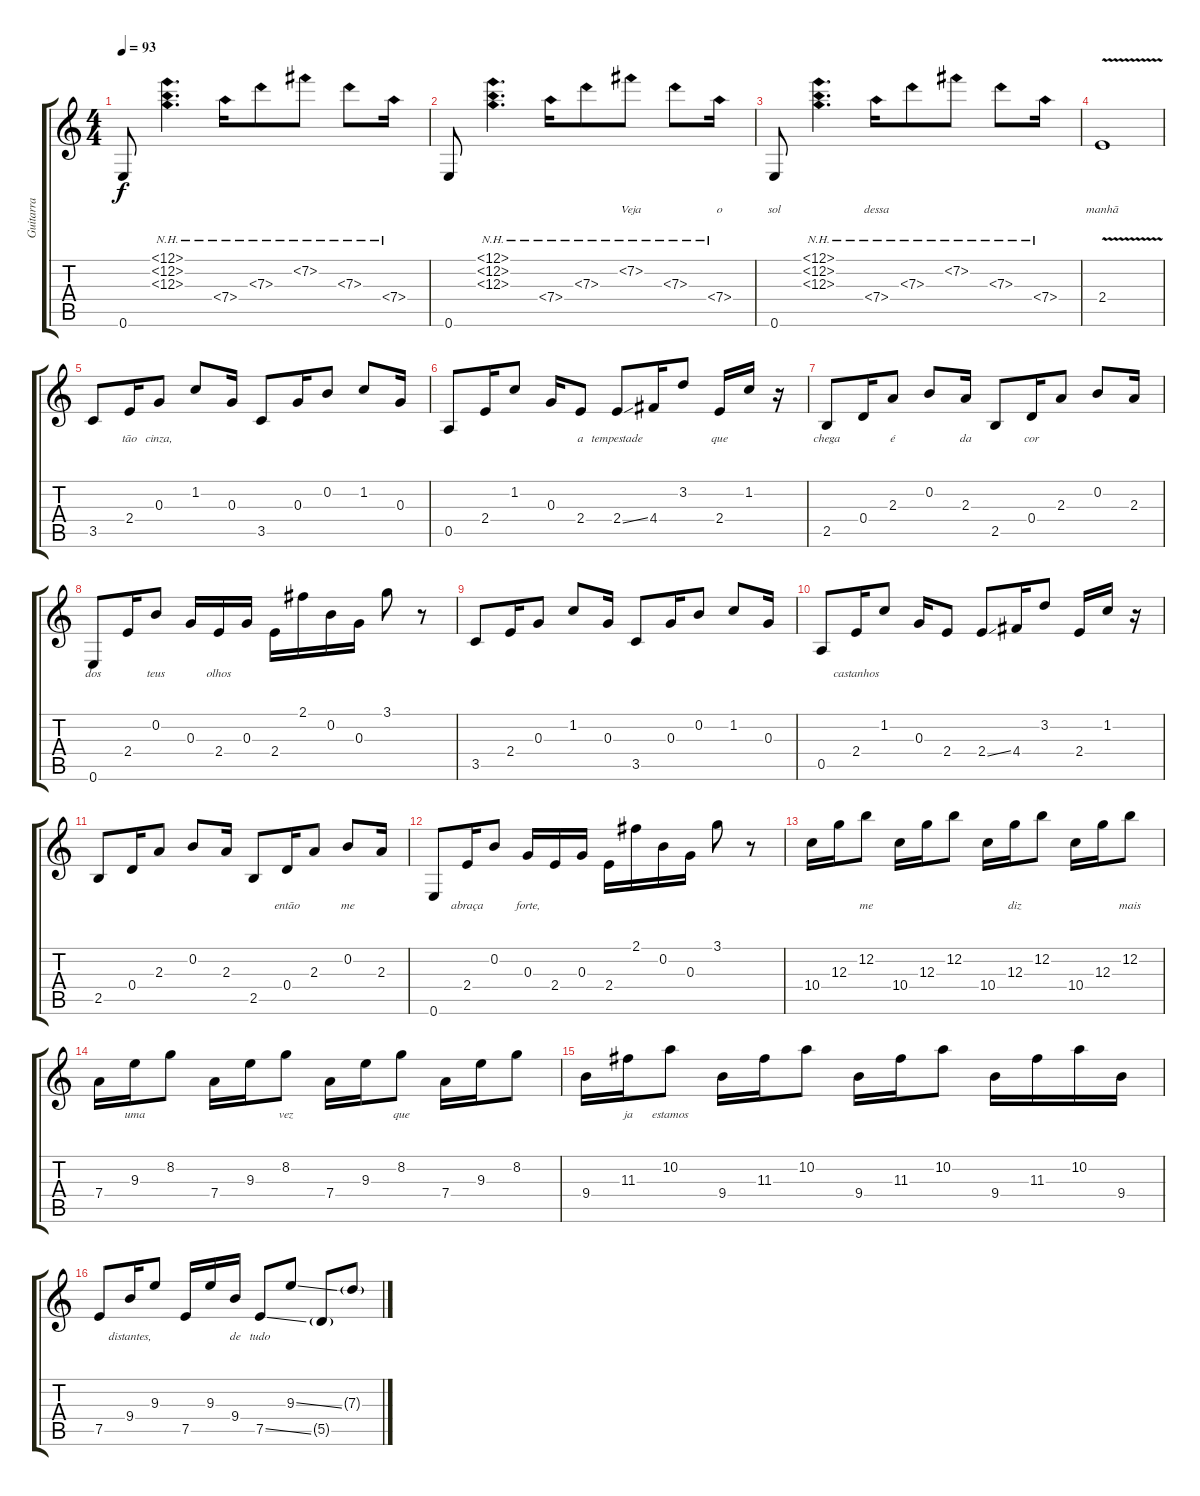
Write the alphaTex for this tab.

\track ("Guitarra" "Guitarra") {instrument acousticguitarnylon}
\staff {score tabs}
\tuning (E4 B3 G3 D3 A2 E2) {hide}
\ts (4 4)
\tempo 93
\clef g2
\ks c
0.6.8{lyrics (0 "") lyrics (1 "") lyrics (2 "") lyrics (3 "") lyrics (4 "") dy f} (12.1{nh} 12.2{nh} 12.3{nh}).4{d lyrics (0 "") lyrics (1 "") lyrics (2 "") lyrics (3 "") lyrics (4 "")} 7.4{nh}.16{lyrics (0 "") lyrics (1 "") lyrics (2 "") lyrics (3 "") lyrics (4 "")} 7.3{nh}.8{lyrics (0 "") lyrics (1 "") lyrics (2 "") lyrics (3 "") lyrics (4 "")} 7.2{nh}.8{lyrics (0 "") lyrics (1 "") lyrics (2 "") lyrics (3 "") lyrics (4 "")} 7.3{nh}.8{lyrics (0 "") lyrics (1 "") lyrics (2 "") lyrics (3 "") lyrics (4 "")} 7.4{nh}.16{lyrics (0 "") lyrics (1 "") lyrics (2 "") lyrics (3 "") lyrics (4 "")} |
0.6.8{lyrics (0 "") lyrics (1 "") lyrics (2 "") lyrics (3 "") lyrics (4 "")} (12.1{nh} 12.2{nh} 12.3{nh}).4{d lyrics (0 "") lyrics (1 "") lyrics (2 "") lyrics (3 "") lyrics (4 "")} 7.4{nh}.16{lyrics (0 "") lyrics (1 "") lyrics (2 "") lyrics (3 "") lyrics (4 "")} 7.3{nh}.8{lyrics (0 "") lyrics (1 "") lyrics (2 "") lyrics (3 "") lyrics (4 "")} 7.2{nh}.8{lyrics (0 "Veja") lyrics (1 "") lyrics (2 "") lyrics (3 "") lyrics (4 "")} 7.3{nh}.8{lyrics (0 "") lyrics (1 "") lyrics (2 "") lyrics (3 "") lyrics (4 "")} 7.4{nh}.16{lyrics (0 "o") lyrics (1 "") lyrics (2 "") lyrics (3 "") lyrics (4 "")} |
0.6.8{lyrics (0 "sol") lyrics (1 "") lyrics (2 "") lyrics (3 "") lyrics (4 "")} (12.1{nh} 12.2{nh} 12.3{nh}).4{d lyrics (0 "") lyrics (1 "") lyrics (2 "") lyrics (3 "") lyrics (4 "")} 7.4{nh}.16{lyrics (0 "dessa") lyrics (1 "") lyrics (2 "") lyrics (3 "") lyrics (4 "")} 7.3{nh}.8{lyrics (0 "") lyrics (1 "") lyrics (2 "") lyrics (3 "") lyrics (4 "")} 7.2{nh}.8{lyrics (0 "") lyrics (1 "") lyrics (2 "") lyrics (3 "") lyrics (4 "")} 7.3{nh}.8{lyrics (0 "") lyrics (1 "") lyrics (2 "") lyrics (3 "") lyrics (4 "")} 7.4{nh}.16{lyrics (0 "") lyrics (1 "") lyrics (2 "") lyrics (3 "") lyrics (4 "")} |
2.4{v}.1{lyrics (0 "manhã") lyrics (1 "") lyrics (2 "") lyrics (3 "") lyrics (4 "")} |
3.5.8{lyrics (0 "") lyrics (1 "") lyrics (2 "") lyrics (3 "") lyrics (4 "")} 2.4.16{lyrics (0 "tão") lyrics (1 "") lyrics (2 "") lyrics (3 "") lyrics (4 "")} 0.3.8{lyrics (0 "cinza,") lyrics (1 "") lyrics (2 "") lyrics (3 "") lyrics (4 "")} 1.2.8{lyrics (0 "") lyrics (1 "") lyrics (2 "") lyrics (3 "") lyrics (4 "")} 0.3.16{lyrics (0 "") lyrics (1 "") lyrics (2 "") lyrics (3 "") lyrics (4 "")} 3.5.8{lyrics (0 "") lyrics (1 "") lyrics (2 "") lyrics (3 "") lyrics (4 "")} 0.3.16{lyrics (0 "") lyrics (1 "") lyrics (2 "") lyrics (3 "") lyrics (4 "")} 0.2.8{lyrics (0 "") lyrics (1 "") lyrics (2 "") lyrics (3 "") lyrics (4 "")} 1.2.8{lyrics (0 "") lyrics (1 "") lyrics (2 "") lyrics (3 "") lyrics (4 "")} 0.3.16{lyrics (0 "") lyrics (1 "") lyrics (2 "") lyrics (3 "") lyrics (4 "")} |
0.5.8{lyrics (0 "") lyrics (1 "") lyrics (2 "") lyrics (3 "") lyrics (4 "")} 2.4.16{lyrics (0 "") lyrics (1 "") lyrics (2 "") lyrics (3 "") lyrics (4 "")} 1.2.8{lyrics (0 "") lyrics (1 "") lyrics (2 "") lyrics (3 "") lyrics (4 "")} 0.3.16{lyrics (0 "") lyrics (1 "") lyrics (2 "") lyrics (3 "") lyrics (4 "")} 2.4.8{lyrics (0 "a") lyrics (1 "") lyrics (2 "") lyrics (3 "") lyrics (4 "")} 2.4{ss}.8{lyrics (0 "tempestade") lyrics (1 "") lyrics (2 "") lyrics (3 "") lyrics (4 "")} 4.4.16{lyrics (0 "") lyrics (1 "") lyrics (2 "") lyrics (3 "") lyrics (4 "")} 3.2.8{lyrics (0 "") lyrics (1 "") lyrics (2 "") lyrics (3 "") lyrics (4 "")} 2.4.16{lyrics (0 "que") lyrics (1 "") lyrics (2 "") lyrics (3 "") lyrics (4 "")} 1.2.16{lyrics (0 "") lyrics (1 "") lyrics (2 "") lyrics (3 "") lyrics (4 "")} r.16 |
2.5.8{lyrics (0 "chega") lyrics (1 "") lyrics (2 "") lyrics (3 "") lyrics (4 "")} 0.4.16{lyrics (0 "") lyrics (1 "") lyrics (2 "") lyrics (3 "") lyrics (4 "")} 2.3.8{lyrics (0 "é") lyrics (1 "") lyrics (2 "") lyrics (3 "") lyrics (4 "")} 0.2.8{lyrics (0 "") lyrics (1 "") lyrics (2 "") lyrics (3 "") lyrics (4 "")} 2.3.16{lyrics (0 "da") lyrics (1 "") lyrics (2 "") lyrics (3 "") lyrics (4 "")} 2.5.8{lyrics (0 "") lyrics (1 "") lyrics (2 "") lyrics (3 "") lyrics (4 "")} 0.4.16{lyrics (0 "cor") lyrics (1 "") lyrics (2 "") lyrics (3 "") lyrics (4 "")} 2.3.8{lyrics (0 "") lyrics (1 "") lyrics (2 "") lyrics (3 "") lyrics (4 "")} 0.2.8{lyrics (0 "") lyrics (1 "") lyrics (2 "") lyrics (3 "") lyrics (4 "")} 2.3.16{lyrics (0 "") lyrics (1 "") lyrics (2 "") lyrics (3 "") lyrics (4 "")} |
0.6.8{lyrics (0 "dos") lyrics (1 "") lyrics (2 "") lyrics (3 "") lyrics (4 "")} 2.4.16{lyrics (0 "") lyrics (1 "") lyrics (2 "") lyrics (3 "") lyrics (4 "")} 0.2.8{lyrics (0 "teus") lyrics (1 "") lyrics (2 "") lyrics (3 "") lyrics (4 "")} 0.3.16{lyrics (0 "") lyrics (1 "") lyrics (2 "") lyrics (3 "") lyrics (4 "")} 2.4.16{lyrics (0 "olhos") lyrics (1 "") lyrics (2 "") lyrics (3 "") lyrics (4 "")} 0.3.16{lyrics (0 "") lyrics (1 "") lyrics (2 "") lyrics (3 "") lyrics (4 "")} 2.4.16{lyrics (0 "") lyrics (1 "") lyrics (2 "") lyrics (3 "") lyrics (4 "")} 2.1.16{lyrics (0 "") lyrics (1 "") lyrics (2 "") lyrics (3 "") lyrics (4 "")} 0.2.16{lyrics (0 "") lyrics (1 "") lyrics (2 "") lyrics (3 "") lyrics (4 "")} 0.3.16{lyrics (0 "") lyrics (1 "") lyrics (2 "") lyrics (3 "") lyrics (4 "")} 3.1.8{lyrics (0 "") lyrics (1 "") lyrics (2 "") lyrics (3 "") lyrics (4 "")} r.8 |
3.5.8{lyrics (0 "") lyrics (1 "") lyrics (2 "") lyrics (3 "") lyrics (4 "")} 2.4.16{lyrics (0 "") lyrics (1 "") lyrics (2 "") lyrics (3 "") lyrics (4 "")} 0.3.8{lyrics (0 "") lyrics (1 "") lyrics (2 "") lyrics (3 "") lyrics (4 "")} 1.2.8{lyrics (0 "") lyrics (1 "") lyrics (2 "") lyrics (3 "") lyrics (4 "")} 0.3.16{lyrics (0 "") lyrics (1 "") lyrics (2 "") lyrics (3 "") lyrics (4 "")} 3.5.8{lyrics (0 "") lyrics (1 "") lyrics (2 "") lyrics (3 "") lyrics (4 "")} 0.3.16{lyrics (0 "") lyrics (1 "") lyrics (2 "") lyrics (3 "") lyrics (4 "")} 0.2.8{lyrics (0 "") lyrics (1 "") lyrics (2 "") lyrics (3 "") lyrics (4 "")} 1.2.8{lyrics (0 "") lyrics (1 "") lyrics (2 "") lyrics (3 "") lyrics (4 "")} 0.3.16{lyrics (0 "") lyrics (1 "") lyrics (2 "") lyrics (3 "") lyrics (4 "")} |
0.5.8{lyrics (0 "") lyrics (1 "") lyrics (2 "") lyrics (3 "") lyrics (4 "")} 2.4.16{lyrics (0 "castanhos") lyrics (1 "") lyrics (2 "") lyrics (3 "") lyrics (4 "")} 1.2.8{lyrics (0 "") lyrics (1 "") lyrics (2 "") lyrics (3 "") lyrics (4 "")} 0.3.16{lyrics (0 "") lyrics (1 "") lyrics (2 "") lyrics (3 "") lyrics (4 "")} 2.4.8{lyrics (0 "") lyrics (1 "") lyrics (2 "") lyrics (3 "") lyrics (4 "")} 2.4{ss}.8{lyrics (0 "") lyrics (1 "") lyrics (2 "") lyrics (3 "") lyrics (4 "")} 4.4.16{lyrics (0 "") lyrics (1 "") lyrics (2 "") lyrics (3 "") lyrics (4 "")} 3.2.8{lyrics (0 "") lyrics (1 "") lyrics (2 "") lyrics (3 "") lyrics (4 "")} 2.4.16{lyrics (0 "") lyrics (1 "") lyrics (2 "") lyrics (3 "") lyrics (4 "")} 1.2.16{lyrics (0 "") lyrics (1 "") lyrics (2 "") lyrics (3 "") lyrics (4 "")} r.16 |
2.5.8{lyrics (0 "") lyrics (1 "") lyrics (2 "") lyrics (3 "") lyrics (4 "")} 0.4.16{lyrics (0 "") lyrics (1 "") lyrics (2 "") lyrics (3 "") lyrics (4 "")} 2.3.8{lyrics (0 "") lyrics (1 "") lyrics (2 "") lyrics (3 "") lyrics (4 "")} 0.2.8{lyrics (0 "") lyrics (1 "") lyrics (2 "") lyrics (3 "") lyrics (4 "")} 2.3.16{lyrics (0 "") lyrics (1 "") lyrics (2 "") lyrics (3 "") lyrics (4 "")} 2.5.8{lyrics (0 "") lyrics (1 "") lyrics (2 "") lyrics (3 "") lyrics (4 "")} 0.4.16{lyrics (0 "então") lyrics (1 "") lyrics (2 "") lyrics (3 "") lyrics (4 "")} 2.3.8{lyrics (0 "") lyrics (1 "") lyrics (2 "") lyrics (3 "") lyrics (4 "")} 0.2.8{lyrics (0 "me") lyrics (1 "") lyrics (2 "") lyrics (3 "") lyrics (4 "")} 2.3.16{lyrics (0 "") lyrics (1 "") lyrics (2 "") lyrics (3 "") lyrics (4 "")} |
0.6.8{lyrics (0 "") lyrics (1 "") lyrics (2 "") lyrics (3 "") lyrics (4 "")} 2.4.16{lyrics (0 "abraça") lyrics (1 "") lyrics (2 "") lyrics (3 "") lyrics (4 "")} 0.2.8{lyrics (0 "") lyrics (1 "") lyrics (2 "") lyrics (3 "") lyrics (4 "")} 0.3.16{lyrics (0 "forte,") lyrics (1 "") lyrics (2 "") lyrics (3 "") lyrics (4 "")} 2.4.16{lyrics (0 "") lyrics (1 "") lyrics (2 "") lyrics (3 "") lyrics (4 "")} 0.3.16{lyrics (0 "") lyrics (1 "") lyrics (2 "") lyrics (3 "") lyrics (4 "")} 2.4.16{lyrics (0 "") lyrics (1 "") lyrics (2 "") lyrics (3 "") lyrics (4 "")} 2.1.16{lyrics (0 "") lyrics (1 "") lyrics (2 "") lyrics (3 "") lyrics (4 "")} 0.2.16{lyrics (0 "") lyrics (1 "") lyrics (2 "") lyrics (3 "") lyrics (4 "")} 0.3.16{lyrics (0 "") lyrics (1 "") lyrics (2 "") lyrics (3 "") lyrics (4 "")} 3.1.8{lyrics (0 "") lyrics (1 "") lyrics (2 "") lyrics (3 "") lyrics (4 "")} r.8 |
10.4.16{lyrics (0 "") lyrics (1 "") lyrics (2 "") lyrics (3 "") lyrics (4 "")} 12.3.16{lyrics (0 "") lyrics (1 "") lyrics (2 "") lyrics (3 "") lyrics (4 "")} 12.2.8{lyrics (0 "me") lyrics (1 "") lyrics (2 "") lyrics (3 "") lyrics (4 "")} 10.4.16{lyrics (0 "") lyrics (1 "") lyrics (2 "") lyrics (3 "") lyrics (4 "")} 12.3.16{lyrics (0 "") lyrics (1 "") lyrics (2 "") lyrics (3 "") lyrics (4 "")} 12.2.8{lyrics (0 "") lyrics (1 "") lyrics (2 "") lyrics (3 "") lyrics (4 "")} 10.4.16{lyrics (0 "") lyrics (1 "") lyrics (2 "") lyrics (3 "") lyrics (4 "")} 12.3.16{lyrics (0 "diz") lyrics (1 "") lyrics (2 "") lyrics (3 "") lyrics (4 "")} 12.2.8{lyrics (0 "") lyrics (1 "") lyrics (2 "") lyrics (3 "") lyrics (4 "")} 10.4.16{lyrics (0 "") lyrics (1 "") lyrics (2 "") lyrics (3 "") lyrics (4 "")} 12.3.16{lyrics (0 "") lyrics (1 "") lyrics (2 "") lyrics (3 "") lyrics (4 "")} 12.2.8{lyrics (0 "mais") lyrics (1 "") lyrics (2 "") lyrics (3 "") lyrics (4 "")} |
7.4.16{lyrics (0 "") lyrics (1 "") lyrics (2 "") lyrics (3 "") lyrics (4 "")} 9.3.16{lyrics (0 "uma") lyrics (1 "") lyrics (2 "") lyrics (3 "") lyrics (4 "")} 8.2.8{lyrics (0 "") lyrics (1 "") lyrics (2 "") lyrics (3 "") lyrics (4 "")} 7.4.16{lyrics (0 "") lyrics (1 "") lyrics (2 "") lyrics (3 "") lyrics (4 "")} 9.3.16{lyrics (0 "") lyrics (1 "") lyrics (2 "") lyrics (3 "") lyrics (4 "")} 8.2.8{lyrics (0 "vez") lyrics (1 "") lyrics (2 "") lyrics (3 "") lyrics (4 "")} 7.4.16{lyrics (0 "") lyrics (1 "") lyrics (2 "") lyrics (3 "") lyrics (4 "")} 9.3.16{lyrics (0 "") lyrics (1 "") lyrics (2 "") lyrics (3 "") lyrics (4 "")} 8.2.8{lyrics (0 "que") lyrics (1 "") lyrics (2 "") lyrics (3 "") lyrics (4 "")} 7.4.16{lyrics (0 "") lyrics (1 "") lyrics (2 "") lyrics (3 "") lyrics (4 "")} 9.3.16{lyrics (0 "") lyrics (1 "") lyrics (2 "") lyrics (3 "") lyrics (4 "")} 8.2.8{lyrics (0 "") lyrics (1 "") lyrics (2 "") lyrics (3 "") lyrics (4 "")} |
9.4.16{lyrics (0 "") lyrics (1 "") lyrics (2 "") lyrics (3 "") lyrics (4 "")} 11.3.16{lyrics (0 "ja") lyrics (1 "") lyrics (2 "") lyrics (3 "") lyrics (4 "")} 10.2.8{lyrics (0 "estamos") lyrics (1 "") lyrics (2 "") lyrics (3 "") lyrics (4 "")} 9.4.16{lyrics (0 "") lyrics (1 "") lyrics (2 "") lyrics (3 "") lyrics (4 "")} 11.3.16{lyrics (0 "") lyrics (1 "") lyrics (2 "") lyrics (3 "") lyrics (4 "")} 10.2.8{lyrics (0 "") lyrics (1 "") lyrics (2 "") lyrics (3 "") lyrics (4 "")} 9.4.16{lyrics (0 "") lyrics (1 "") lyrics (2 "") lyrics (3 "") lyrics (4 "")} 11.3.16{lyrics (0 "") lyrics (1 "") lyrics (2 "") lyrics (3 "") lyrics (4 "")} 10.2.8{lyrics (0 "") lyrics (1 "") lyrics (2 "") lyrics (3 "") lyrics (4 "")} 9.4.16{lyrics (0 "") lyrics (1 "") lyrics (2 "") lyrics (3 "") lyrics (4 "")} 11.3.16{lyrics (0 "") lyrics (1 "") lyrics (2 "") lyrics (3 "") lyrics (4 "")} 10.2.16{lyrics (0 "") lyrics (1 "") lyrics (2 "") lyrics (3 "") lyrics (4 "")} 9.4.16{lyrics (0 "") lyrics (1 "") lyrics (2 "") lyrics (3 "") lyrics (4 "")} |
7.5.8{lyrics (0 "") lyrics (1 "") lyrics (2 "") lyrics (3 "") lyrics (4 "")} 9.4.16{lyrics (0 "distantes,") lyrics (1 "") lyrics (2 "") lyrics (3 "") lyrics (4 "")} 9.3.8{lyrics (0 "") lyrics (1 "") lyrics (2 "") lyrics (3 "") lyrics (4 "")} 7.5.16{lyrics (0 "") lyrics (1 "") lyrics (2 "") lyrics (3 "") lyrics (4 "")} 9.3.16{lyrics (0 "") lyrics (1 "") lyrics (2 "") lyrics (3 "") lyrics (4 "")} 9.4.16{lyrics (0 "de") lyrics (1 "") lyrics (2 "") lyrics (3 "") lyrics (4 "")} 7.5{ss}.8{lyrics (0 "tudo") lyrics (1 "") lyrics (2 "") lyrics (3 "") lyrics (4 "")} 9.3{ss}.8{lyrics (0 "") lyrics (1 "") lyrics (2 "") lyrics (3 "") lyrics (4 "")} 5.5{g}.8{lyrics (0 "") lyrics (1 "") lyrics (2 "") lyrics (3 "") lyrics (4 "")} 7.3{g}.8{lyrics (0 "") lyrics (1 "") lyrics (2 "") lyrics (3 "") lyrics (4 "")}
